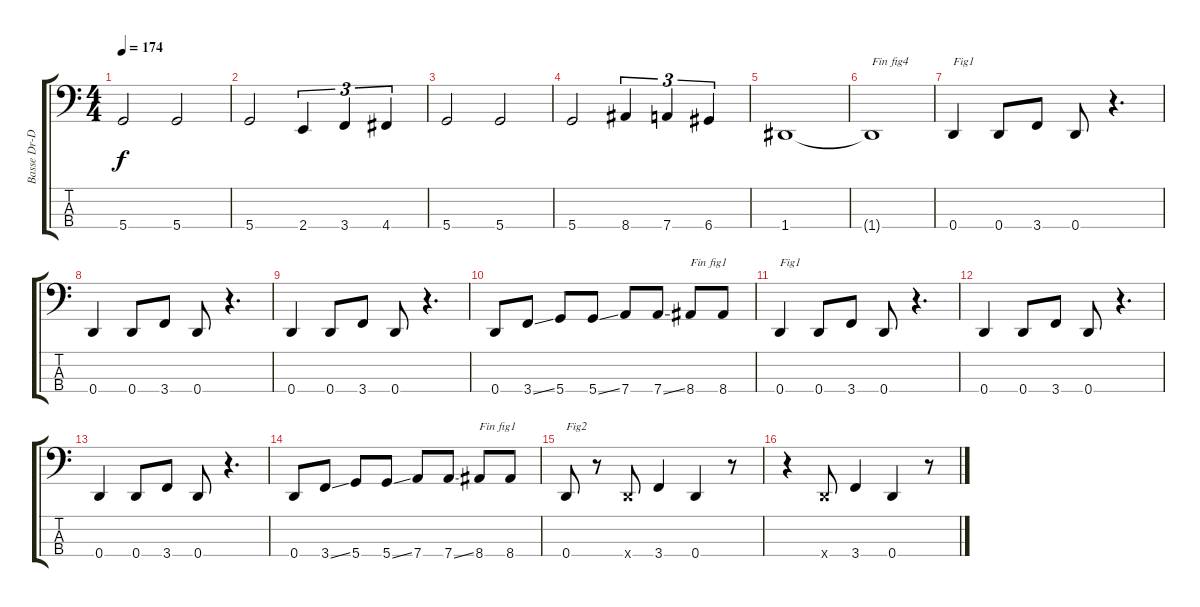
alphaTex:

\track ("Basse Dr-D" "Basse Dr-D") {instrument electricbasspick}
\staff {score tabs}
\tuning (G2 D2 A1 D1) {hide}
\ts (4 4)
\tempo 174
\clef f4
\ks c
5.4.2{dy f} 5.4.2 |
5.4.2 2.4.4{tu (3 2)} 3.4.4{tu (3 2)} 4.4.4{tu (3 2)} |
5.4.2 5.4.2 |
5.4.2 8.4.4{tu (3 2)} 7.4.4{tu (3 2)} 6.4.4{tu (3 2)} |
1.4.1 |
1.4{t}.1{txt "Fin fig4"} |
0.4.4{txt "Fig1"} 0.4.8 3.4.8 0.4.8 r.4{d} |
0.4.4 0.4.8 3.4.8 0.4.8 r.4{d} |
0.4.4 0.4.8 3.4.8 0.4.8 r.4{d} |
0.4.8 3.4{ss}.8 5.4.8 5.4{ss}.8 7.4.8 7.4{ss}.8 8.4.8{txt "Fin fig1"} 8.4.8 |
0.4.4{txt "Fig1"} 0.4.8 3.4.8 0.4.8 r.4{d} |
0.4.4 0.4.8 3.4.8 0.4.8 r.4{d} |
0.4.4 0.4.8 3.4.8 0.4.8 r.4{d} |
0.4.8 3.4{ss}.8 5.4.8 5.4{ss}.8 7.4.8 7.4{ss}.8 8.4.8{txt "Fin fig1"} 8.4.8 |
0.4.8{txt "Fig2"} r.8 0.4{x}.8 3.4.4 0.4.4 r.8 |
r.4 0.4{x}.8 3.4.4 0.4.4 r.8
